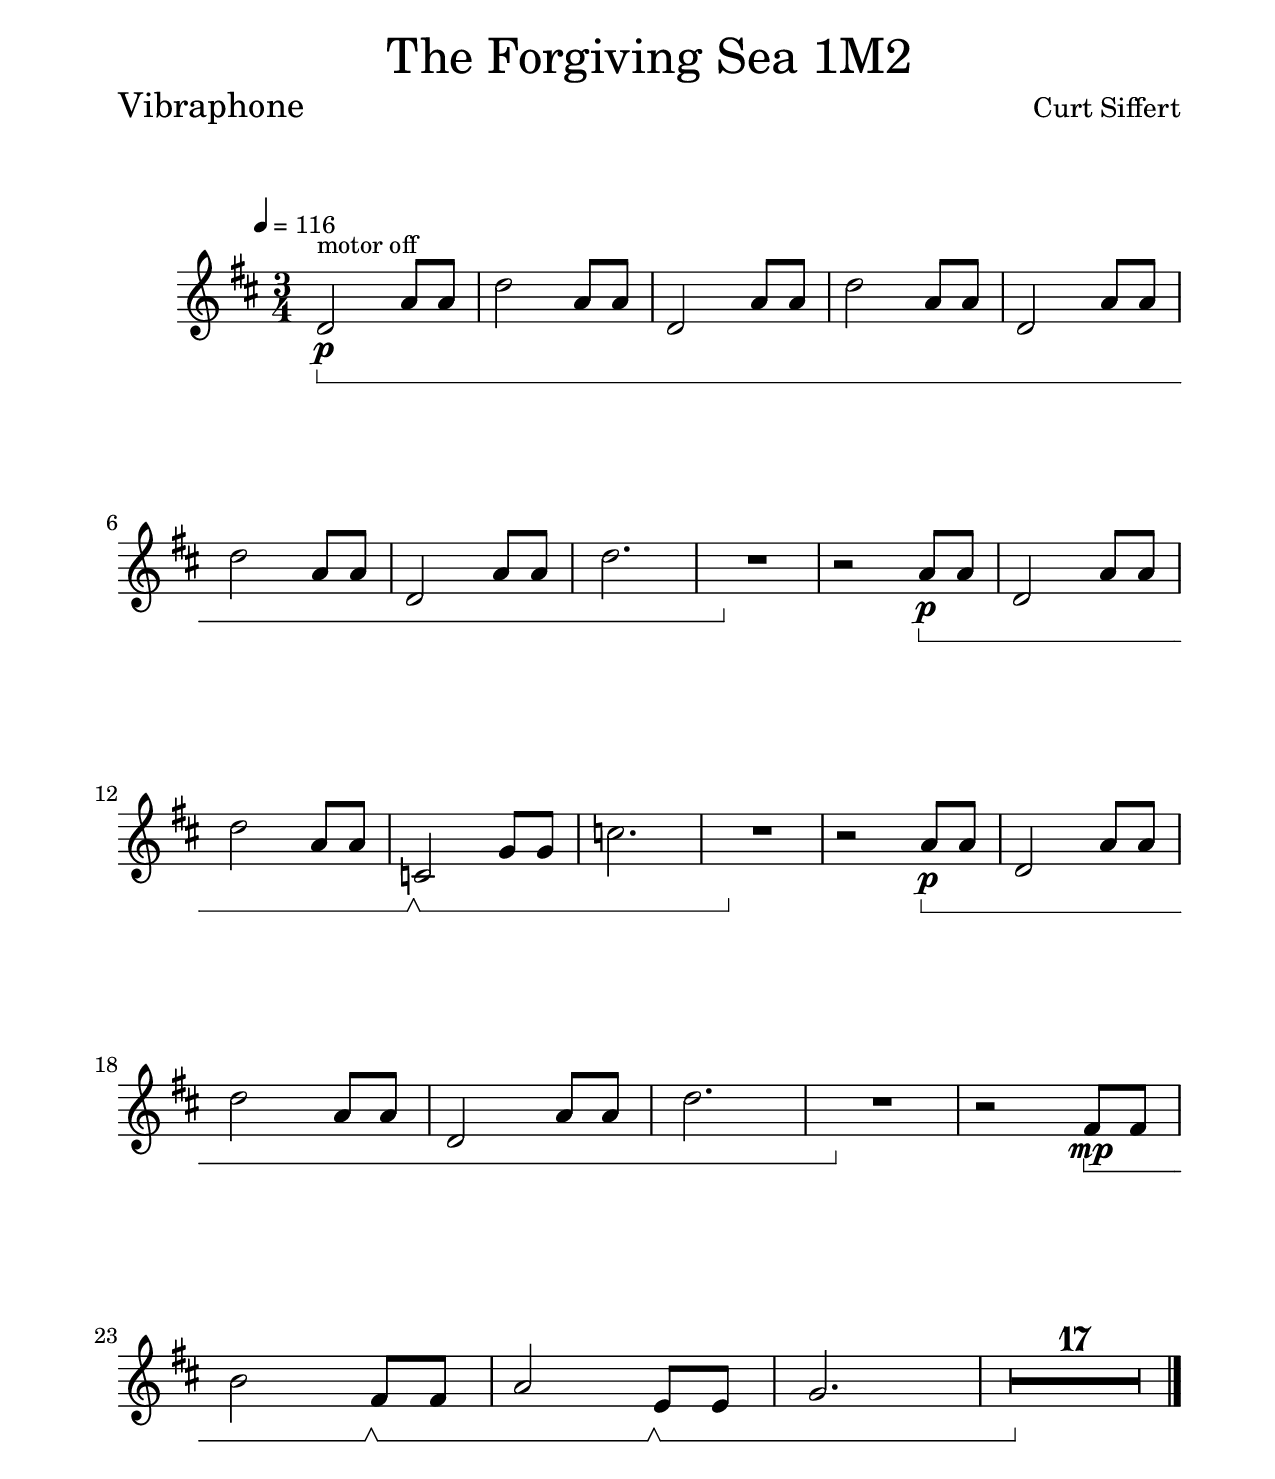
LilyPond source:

\version "2.18.2"
\include "english.ly"
\include "../lib/parts.ily"

\header {
  	instrument = "Vibraphone"
}

\version "2.18.2"
\include "english.ly"

vibraphoneNotes = \relative c'' {

	\time 3/4
	\key d \major
	\set tieWaitForNote = ##t
	\set Staff.pedalSustainStyle = #'bracket


	d,2\p\sustainOn^\markup{\smaller "motor off"} a'8 a |
	d2 a8 a |
	d,2 a'8 a |
	d2 a8 a |
	d,2 a'8 a |
	
	\tag #'part { \break }
	
	d2 a8 a |
	d,2 a'8 a |
	d2. |
	
	R2.\sustainOff
	
	r2 a8\p\sustainOn a |
	d,2 a'8 a |
	
	\tag #'part { \break }
	
	d2 a8 a |
	c,2\sustainOff\sustainOn g'8 g |
	c2. |
	
	R2.\sustainOff
	
	r2 a8\p\sustainOn a |
	d,2 a'8 a |
	
	\tag #'part { \break }

	d2 a8 a |
	d,2 a'8 a |
	d2. |
	
	R2.\sustainOff
	
	r2 fs,8\mp\sustainOn fs |
	
	\tag #'part { \break }

	b2 fs8\sustainOff\sustainOn fs |
	a2 e8\sustainOff\sustainOn e |
	g2.
	
	R2.*17\sustainOff
	
	\bar "|."
		
}


{ 
	\everyPartScore
	\keepWithTag #'part \vibraphoneNotes	
}	
